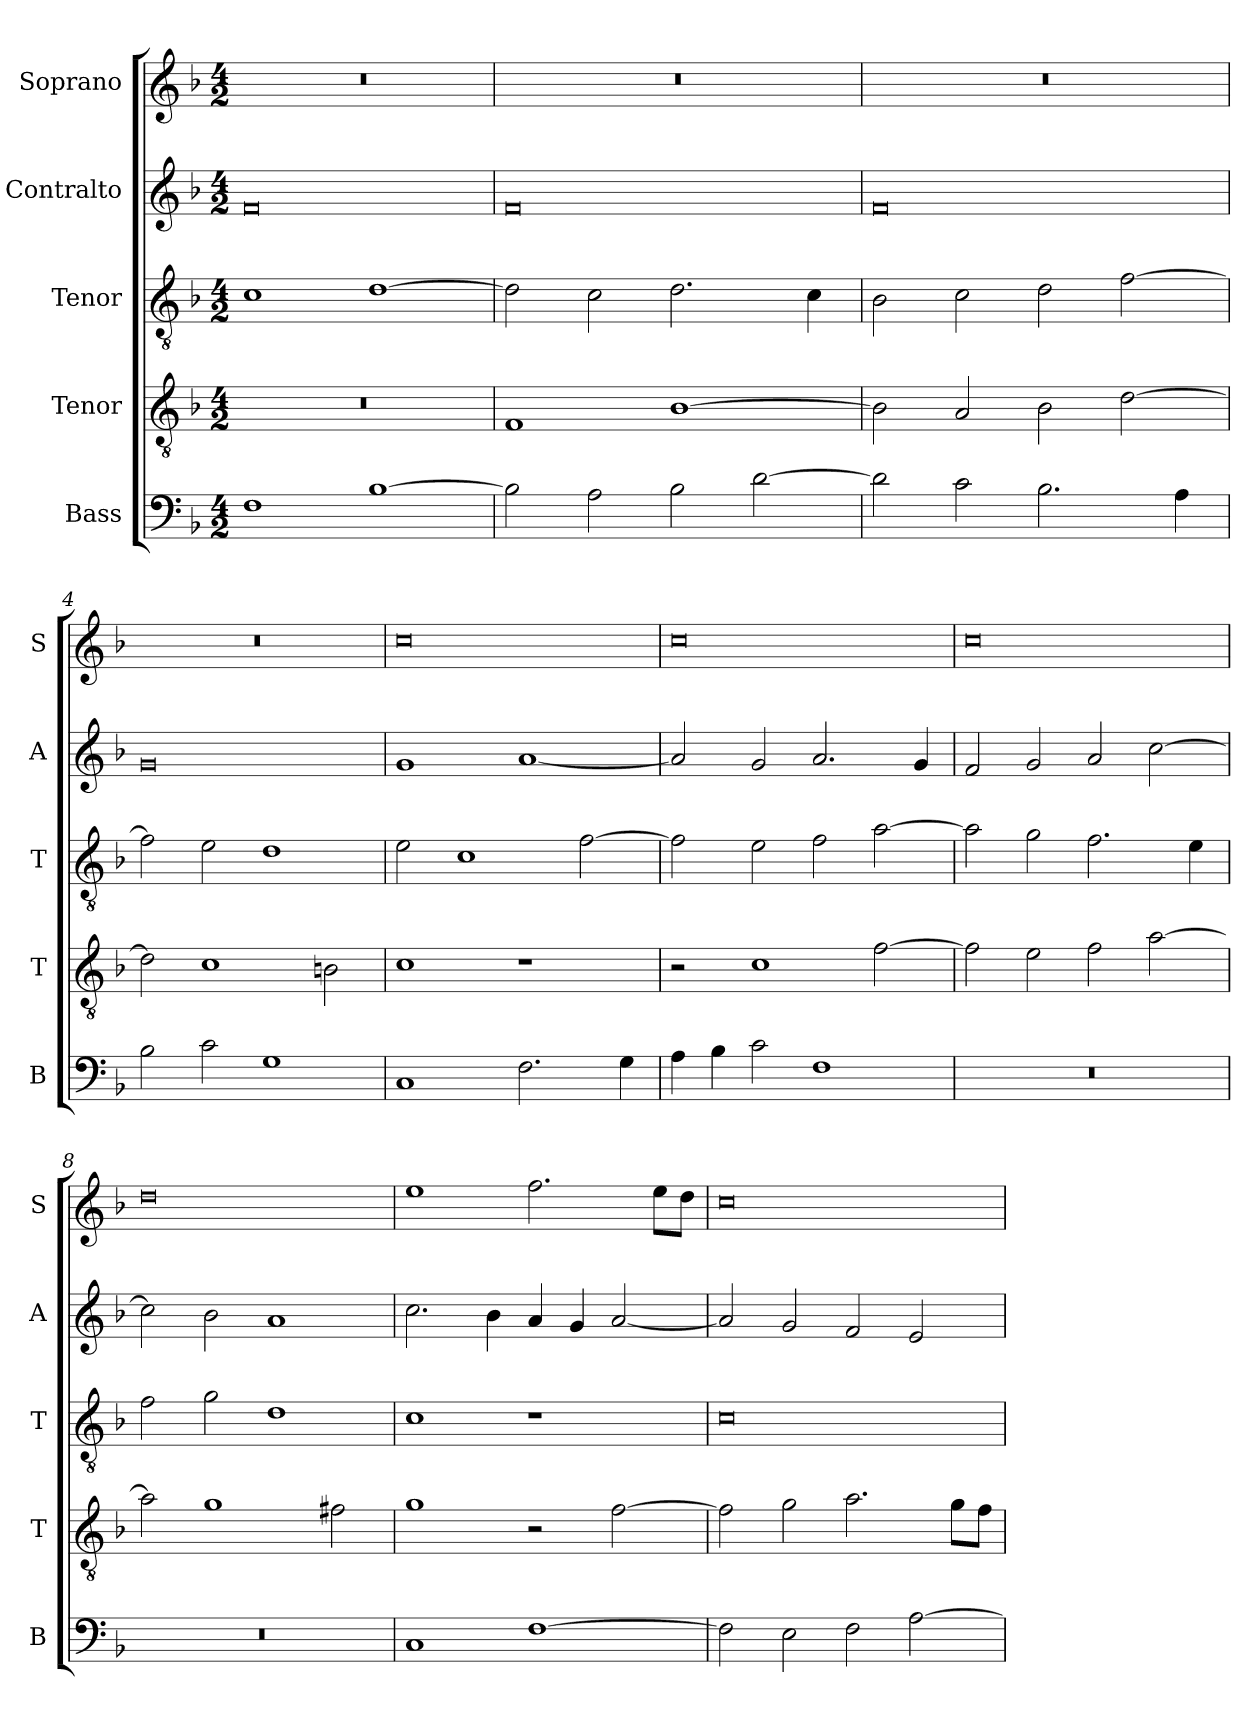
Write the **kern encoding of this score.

**kern	**kern	**kern	**kern	**kern
*part5	*part4	*part3	*part2	*part1
*staff5	*staff4	*staff3	*staff2	*staff1
*I"Bass	*I"Tenor	*I"Tenor	*I"Contralto	*I"Soprano
*I'B	*I'T	*I'T	*I'A	*I'S
*clefF4	*clefGv2	*clefGv2	*clefG2	*clefG2
*k[b-]	*k[b-]	*k[b-]	*k[b-]	*k[b-]
*F:ion	*F:ion	*F:ion	*F:ion	*F:ion
*M4/2	*M4/2	*M4/2	*M4/2	*M4/2
=1	=1	=1	=1	=1
1F	0r	1c	0f	0r
[1B-	.	[1d	.	.
=2	=2	=2	=2	=2
2B-]	1F	2d]	0f	0r
2A	.	2c	.	.
2B-	[1B-	2.d	.	.
[2d	.	.	.	.
.	.	4c	.	.
=3	=3	=3	=3	=3
2d]	2B-]	2B-	0f	0r
2c	2A	2c	.	.
2.B-	2B-	2d	.	.
.	[2d	[2f	.	.
4A	.	.	.	.
=4	=4	=4	=4	=4
2B-	2d]	2f]	0g	0r
2c	1c	2e	.	.
1G	.	1d	.	.
.	2Bn	.	.	.
=5	=5	=5	=5	=5
1C	1c	2e	1g	0cc
.	.	1c	.	.
2.F	1r	.	[1a	.
.	.	[2f	.	.
4G	.	.	.	.
=6	=6	=6	=6	=6
4A	2r	2f]	2a]	0cc
4B-	.	.	.	.
2c	1c	2e	2g	.
1F	.	2f	2.a	.
.	[2f	[2a	.	.
.	.	.	4g	.
=7	=7	=7	=7	=7
0r	2f]	2a]	2f	0cc
.	2e	2g	2g	.
.	2f	2.f	2a	.
.	[2a	.	[2cc	.
.	.	4e	.	.
=8	=8	=8	=8	=8
0r	2a]	2f	2cc]	0dd
.	1g	2g	2b-	.
.	.	1d	1a	.
.	2f#X	.	.	.
=9	=9	=9	=9	=9
1C	1g	1c	2.cc	1ee
.	.	.	4b-	.
[1F	2r	1r	4a	2.ff
.	.	.	4g	.
.	[2f	.	[2a	.
.	.	.	.	8ee\L
.	.	.	.	8dd\J
=10	=10	=10	=10	=10
2F]	2f]	0c	2a]	0cc
2E	2g	.	2g	.
2F	2.a	.	2f	.
[2A	.	.	2e	.
.	8g\L	.	.	.
.	8f\J	.	.	.
=	=	=	=	=
*-	*-	*-	*-	*-
